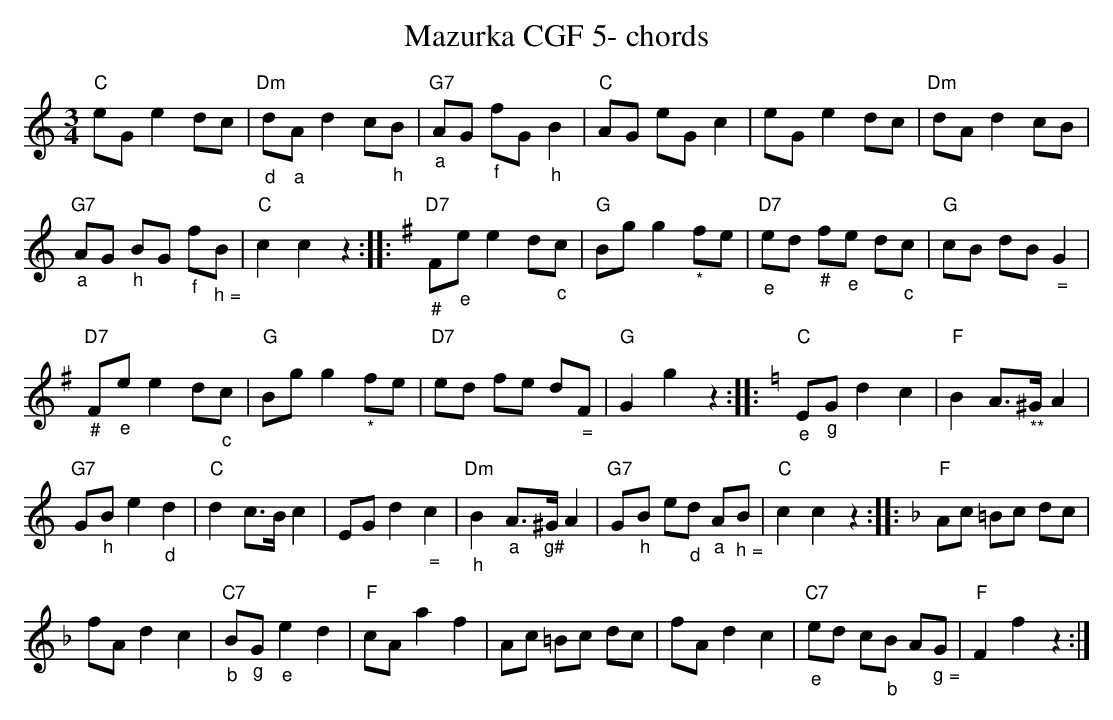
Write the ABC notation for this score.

X:1
T:Mazurka CGF 5- chords
M:3/4
L:1/8
K:Cmaj%%MIDI gchordon
"C"eGe2dc | "Dm""_d"d"_a"Ad2c"_h"B | "G7""_a"AG "_f"fG"_h"B2 | "C"AG eGc2 | eGe2dc | "Dm"dAd2cB |
"G7""_a"AG "_h"BG "_f"f"_ h ="B | "C"c2c2z2 :: [K:Gmaj] "D7""_#"F"_e"ee2d"_c"c | "G"Bgg2"_*"fe | "D7""_e"ed "_#"f"_e"e d"_c"c | "G"cB dB"_ ="G2 |
"D7""_#"F"_e"ee2d"_c"c | "G"Bgg2"_*"fe | "D7"ed fe d"_ ="F | "G"G2g2z2 :: [K:Cmaj] "C""_e"E"_g"Gd2c2 | "F"B2A>"_ **"^GA2 |
"G7"G"_h"Be2"_d"d2 | "C"d2c>Bc2 | EGd2"_ ="c2 | "Dm""_h"B2"_a"A>"_g#"^GA2 | "G7"G"_h"B e"_d"d "_a"A"_ h ="B | "C"c2c2z2 :: [K:Fmaj] "F"Ac =Bc dc |
fAd2c2 | "C7""_b"B"_g"G"_e"e2d2 | "F"cAa2f2 | Ac =Bc dc | fAd2c2 | "C7""_e"ed c"_b"B A"_ g ="G | "F"F2f2z2 :|
